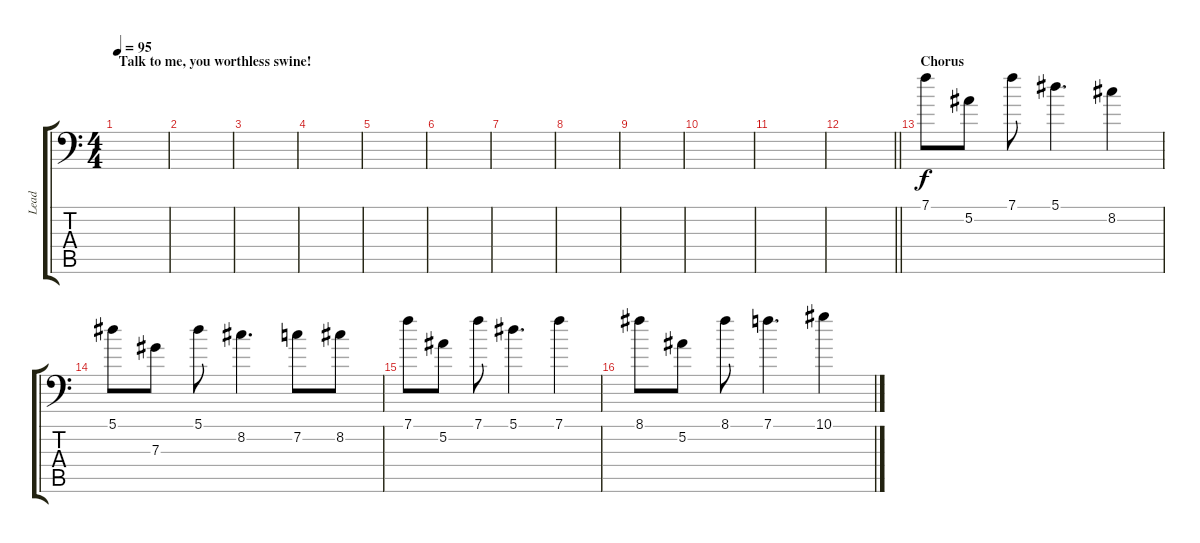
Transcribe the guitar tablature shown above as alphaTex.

\track ("Lead" "Lead") {instrument distortionguitar}
\staff {score tabs}
\tuning (Bb3 F3 Db3 Ab2 Eb2 Bb1) {hide}
\ts (4 4)
\section ("" "Talk to me, you worthless swine!")
\tempo 95
\clef f4
\ks c
|
|
|
|
|
|
|
|
|
|
|
\barLineRight lightlight
|
\section ("" "Chorus")
7.1.8 5.2.8 7.1.8 5.1.4{d} 8.2.4 |
5.1.8 7.3.8 5.1.8 8.2.4{d} 7.2.8 8.2.8 |
7.1.8 5.2.8 7.1.8 5.1.4{d} 7.1.4 |
8.1.8 5.2.8 8.1.8 7.1.4{d} 10.1.4
